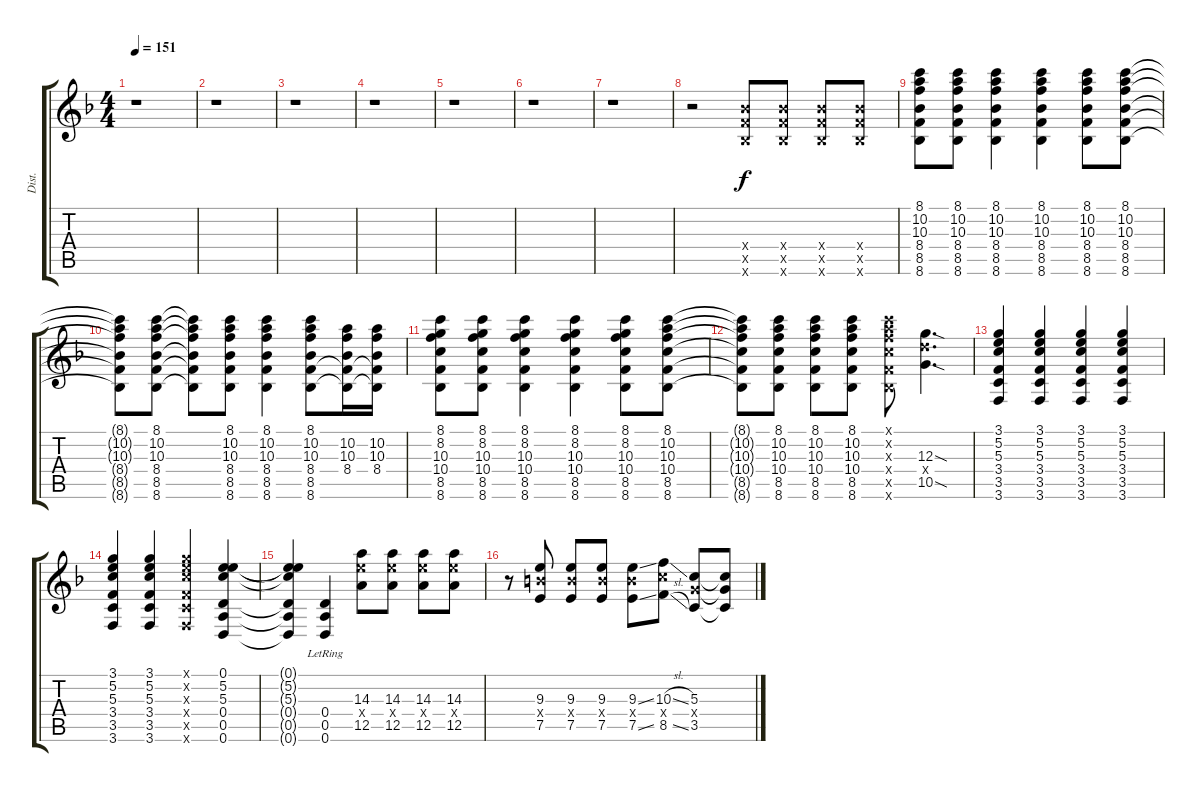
\track ("Dist." "Dist.") {instrument distortionguitar}
\staff {score tabs}
\tuning (E4 B3 G3 D3 A2 D2) {hide}
\ts (4 4)
\tempo 151
\clef g2
\ks f
r.1{dy f instrument distortionguitar} |
r.1 |
r.1 |
r.1 |
r.1 |
r.1 |
r.1 |
r.2 (8.4{x} 8.5{x} 8.6{x}).8 (8.4{x} 8.5{x} 8.6{x}).8 (8.4{x} 8.5{x} 8.6{x}).8 (8.4{x} 8.5{x} 8.6{x}).8 |
(8.1 10.2 10.3 8.4 8.5 8.6).8 (8.1 10.2 10.3 8.4 8.5 8.6).8 (8.1 10.2 10.3 8.4 8.5 8.6).4 (8.1 10.2 10.3 8.4 8.5 8.6).4 (8.1 10.2 10.3 8.4 8.5 8.6).8 (8.1 10.2 10.3 8.4 8.5 8.6).8 |
(8.1{t} 10.2{t} 10.3{t} 8.4{t} 8.5{t} 8.6{t}).8 (8.1 10.2 10.3 8.4 8.5 8.6).8 (8.1{t} 10.2{t} 10.3{t} 8.4{t} 8.5{t} 8.6{t}).8 (8.1 10.2 10.3 8.4 8.5 8.6).8 (8.1 10.2 10.3 8.4 8.5 8.6).4 (8.1 10.2 10.3 8.4 8.5 8.6).8 (10.2 10.3 8.4 8.5{t} 8.6{t}).16 (10.2 10.3 8.4 8.5{t} 8.6{t}).16 |
(8.1 8.2 10.3 10.4 8.5 8.6).8 (8.1 8.2 10.3 10.4 8.5 8.6).8 (8.1 8.2 10.3 10.4 8.5 8.6).4 (8.1 8.2 10.3 10.4 8.5 8.6).4 (8.1 8.2 10.3 10.4 8.5 8.6).8 (8.1 10.2 10.3 10.4 8.5 8.6).8 |
(8.1{t} 10.2{t} 10.3{t} 10.4{t} 8.5{t} 8.6{t}).8 (8.1 10.2 10.3 10.4 8.5 8.6).8 (8.1 10.2 10.3 10.4 8.5 8.6).8 (8.1 10.2 10.3 10.4 8.5 8.6).8 (8.1{x} 10.2{x} 10.3{x} 10.4{x} 8.5{x} 8.6{x}).8 (12.3{sod} 12.4{x} 10.5{sod}).4{d} |
(3.1 5.2 5.3 3.4 3.5 3.6).4 (3.1 5.2 5.3 3.4 3.5 3.6).4 (3.1 5.2 5.3 3.4 3.5 3.6).4 (3.1 5.2 5.3 3.4 3.5 3.6).4 |
(3.1 5.2 5.3 3.4 3.5 3.6).4 (3.1 5.2 5.3 3.4 3.5 3.6).4 (3.1{x} 5.2{x} 5.3{x} 3.4{x} 3.5{x} 3.6{x}).4 (0.1 5.2 5.3 0.4 0.5 0.6).4 |
(0.1{t} 5.2{t} 5.3{t} 0.4{t} 0.5{t} 0.6{t}).4 (0.4{lr} 0.5{lr} 0.6{lr}).4 (14.3 14.4{x} 12.5).8 (14.3 14.4{x} 12.5).8 (14.3 14.4{x} 12.5).8 (14.3 14.4{x} 12.5).8 |
r.8 (9.3 9.4{x} 7.5).8 (9.3 9.4{x} 7.5).8 (9.3 9.4{x} 7.5).8 (9.3{ss} 9.4{x} 7.5{ss}).8 (10.3{sl} 10.4{x} 8.5{sl}).8 (5.3 5.4{x} 3.5).8 (5.3{t} 5.4{t} 3.5{t}).8
